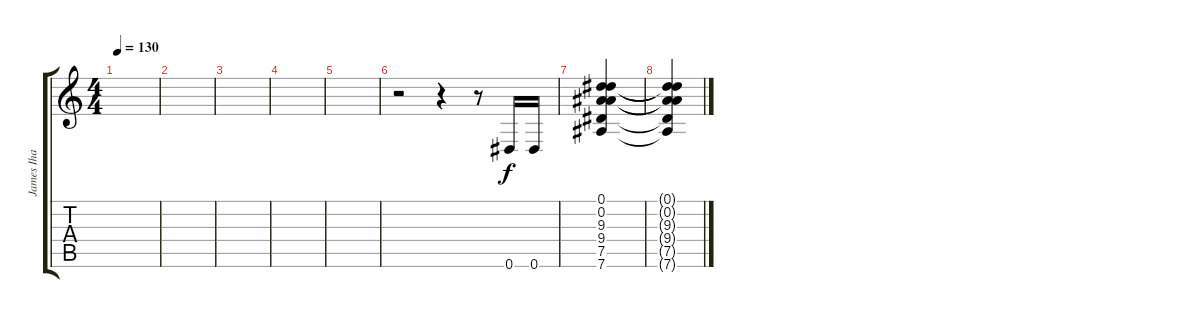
\track ("James Iha " "James Iha ") {instrument overdrivenguitar}
\staff {score tabs}
\tuning (Eb4 Bb3 Gb3 Db3 Ab2 Eb2) {hide}
\ts (4 4)
\tempo 130
\clef g2
\ks c
|
|
|
|
|
r.2 r.4 r.8 0.6.16 0.6.16 |
(0.1 0.2 9.3 9.4 7.5 7.6).4 |
(0.1{t} 0.2{t} 9.3{t} 9.4{t} 7.5{t} 7.6{t}).4
